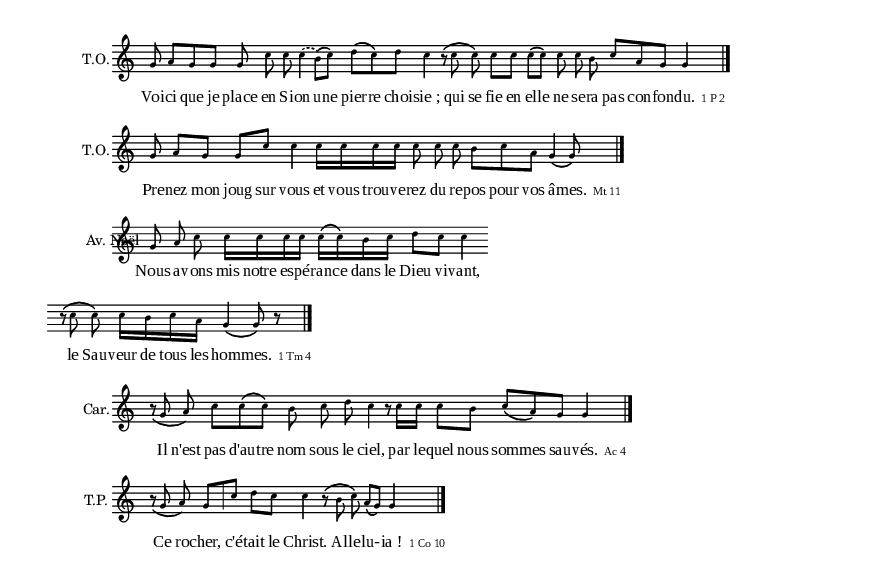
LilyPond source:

\version "2.10.0"
\include "definitions.ly"

%\markup { psaume 61}



\relative c'' { 
	\new Staff {
		\cadenzaOn
		\set Staff.instrumentName = \markup{ \center-align { T.O. } }
		g8
		\times 2/3 { a[ g g] }
		\times 2/3 { g c c }
		\slurDashed
		c4(
		b8)[\( c\)]
		\times 2/3 { d[\( c\) d] }
		c4
		\pespace
		\times 2/3 { r8\( c c\) }
		c[ c]
		c[\( c\)]
		\times 2/3 { c c b }
		\times 2/3 { c[ a g] }
		g4
		\endBar
	}	\addlyrics {
		Voi -- ci que je place en Si -- on u -- ne pier -- re choi -- "sie ;" qui se fie en el -- le ne se -- ra pas con -- fon -- du.
		\markup { \citation #"1 P 2"}
	}
}
\relative c'' { 
	\new Staff {
		\cadenzaOn
		\set Staff.instrumentName = \markup{ \center-align { T.O. } }
		g8
		a[ g]
		g[ c]
		c4
		\pespace
		c16[ c c c]
		\times 2/3 { c8 c c }
		\times 2/3 { b[ c a] }
		\times 2/3 { g4\( g8\) }
		
		\endBar
	}	\addlyrics {
		Pre -- nez mon joug sur vous et vous trou -- ve -- rez du re -- pos pour vos â -- mes.
		\markup { \citation #"Mt 11"}
	}
}

\relative c'' { 
	\new Staff {
		\cadenzaOn
		\set Staff.instrumentName = \markup{ \center-align { Av. Noël } }
		\times 2/3 { g8 a c }
		c16[ c c c]
		c[\( c\) b c]
		d8[ c]
		c4 \pespace
		\indentLine
		\times 2/3 { r8\( c c\) }
		c16[ b c a]
		g4\( g8\) r
		
		\endBar
	}	\addlyrics {
		Nous a -- vons mis notre es -- pé -- ran -- ce dans le Dieu vi -- vant, le Sau -- veur de tous les hom -- mes.
		\markup { \citation #"1 Tm 4"}
	}
}
\relative c'' { 
	\new Staff {
		\cadenzaOn
		\set Staff.instrumentName = \markup{ \center-align { Car. } }
		\times 2/3 { r8_\( g a\) }
		\times 2/3 { c[ c\( c\)] }
		\times 2/3 { b c d }
		c4
		\pespace
		r8 c16[ c] c8[ b]
		\times 2/3 { c[\( a\) g] }
		g4
		
		\endBar
	}	\addlyrics {
		Il n'est pas d'au -- tre nom sous le ciel, par le -- quel nous som -- mes sau -- vés.
		\markup { \citation #"Ac 4"}
	}
}
\relative c'' { 
	\new Staff {
		\cadenzaOn
		\set Staff.instrumentName = \markup{ \center-align { T.P. } }
		\times 2/3 { r8_\( g a\) }
		g[ \cesure c]
		d[ c]
		c4
		\espall
		\times 2/3 { r8\( b c\) }
		a[\( g\)]
		g4
		
	
		\endBar
	}	\addlyrics {
		Ce ro -- cher, c'é -- tait le Christ. Al -- le -- lu -- - -- "ia !"
		\markup { \citation #"1 Co 10"}
	}
}
